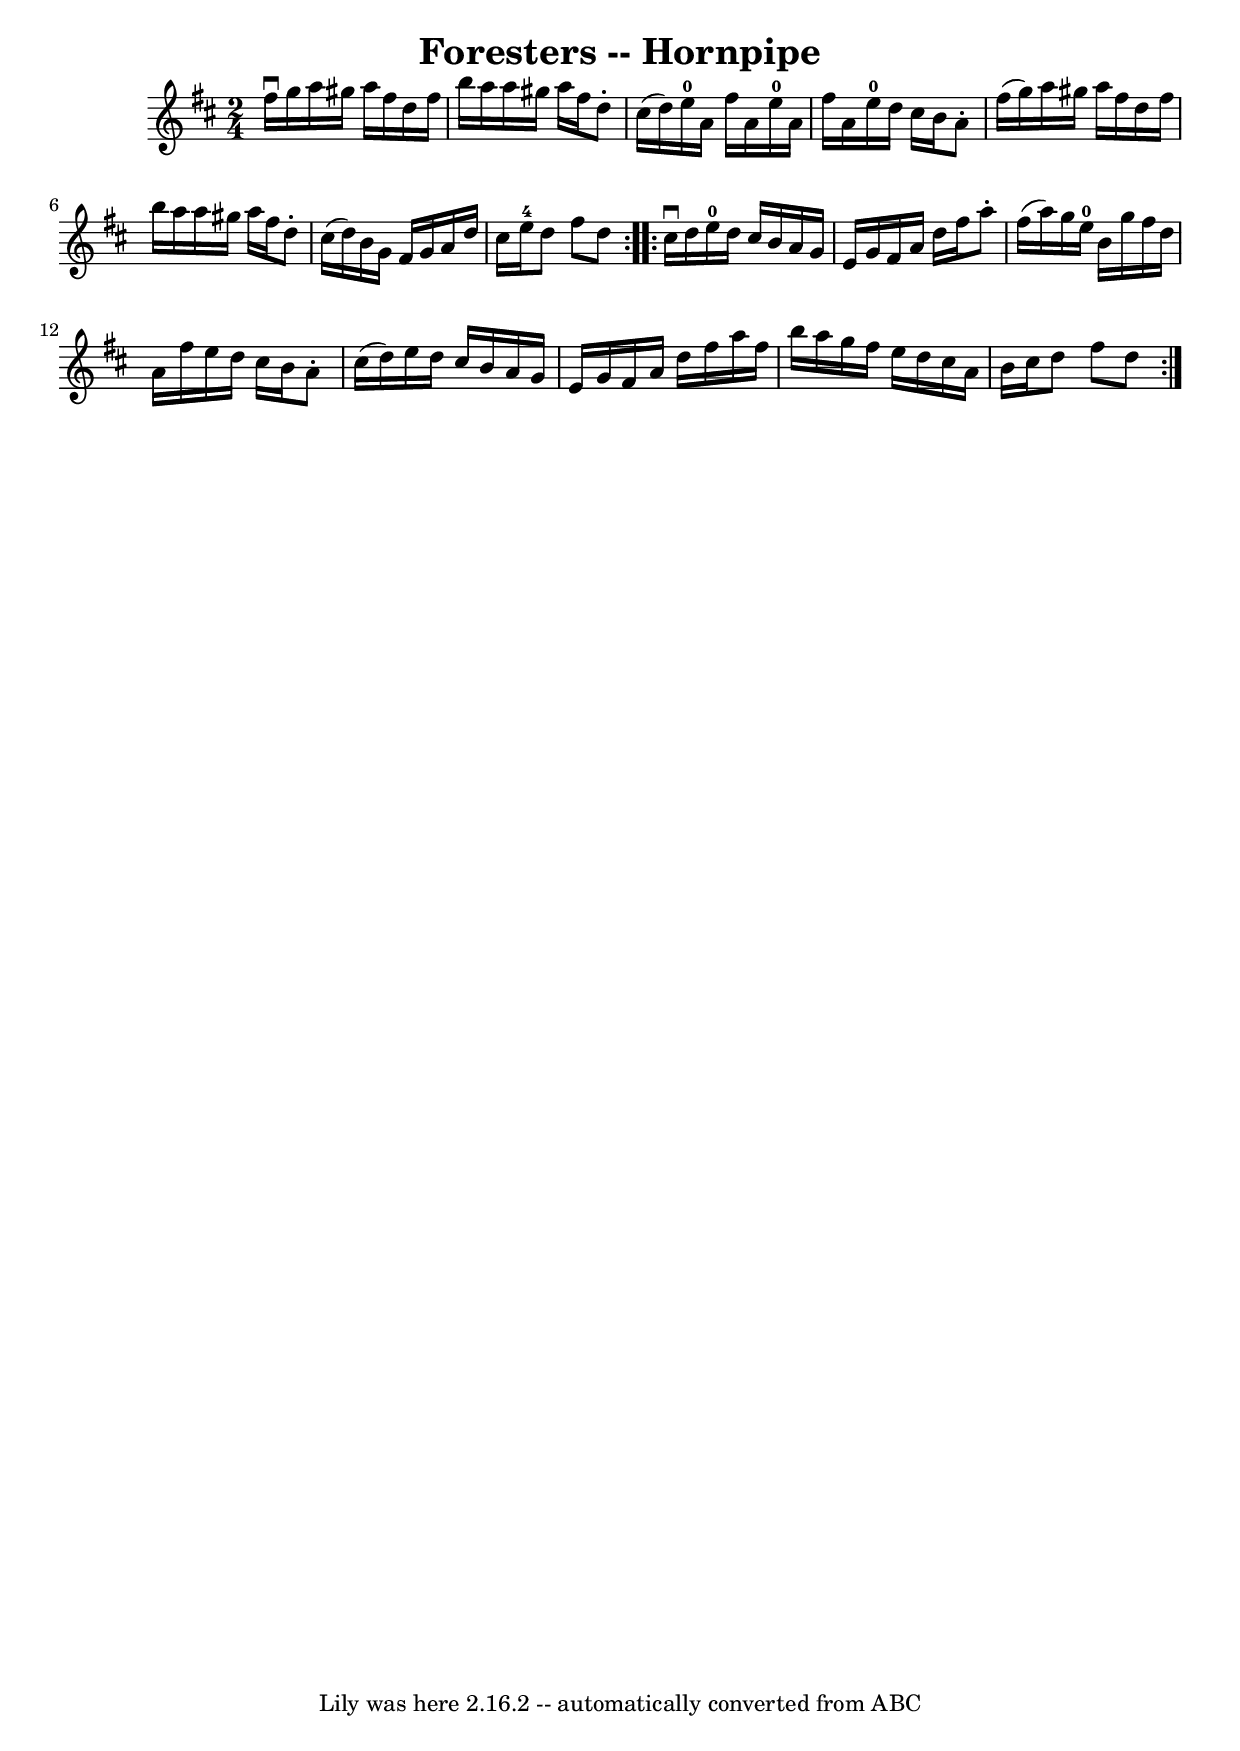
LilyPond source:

\version "2.7.40"
\include "Mammoth.ily"
\header {
	book = "Cole's 1000 Fiddle Tunes"
	crossRefNumber = "1"
	footnotes = ""
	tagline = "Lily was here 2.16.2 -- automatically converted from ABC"
	title = "Foresters -- Hornpipe"
}
voicedefault =  {
\set Score.defaultBarType = "empty"

\repeat volta 2 {
\time 2/4 \key d \major fis''16^\downbow g''16  |
 a''16    
gis''16 a''16 fis''16 d''16 fis''16 b''16 a''16  |
   
a''16 gis''16 a''16 fis''16 d''8 -. cis''16 (d''16) 
|
 e''16-0 a'16 fis''16 a'16 e''16-0 a'16    
fis''16 a'16  |
 e''16-0 d''16 cis''16 b'16 a'8 -.   
fis''16 (g''16) |
 a''16 gis''16 a''16 fis''16    
d''16 fis''16 b''16 a''16  |
 a''16 gis''16 a''16    
fis''16 d''8 -. cis''16 (d''16) |
 b'16 g'16 fis'16    
g'16 a'16 d''16 cis''16 e''16-4 |
 d''8 fis''8    
d''8  }     \repeat volta 2 { cis''16^\downbow d''16  |
 e''16 
-0 d''16 cis''16 b'16 a'16 g'16 e'16 g'16  |
   
fis'16 a'16 d''16 fis''16 a''8 -. fis''16 (a''16) |
  
 g''16 e''16-0 b'16 g''16 fis''16 d''16 a'16 fis''16  
|
 e''16 d''16 cis''16 b'16 a'8 -. cis''16 (d''16) 
|
 e''16 d''16 cis''16 b'16 a'16 g'16 e'16 g'16  
|
 fis'16 a'16 d''16 fis''16 a''16 fis''16 b''16    
a''16  |
 g''16 fis''16 e''16 d''16 cis''16 a'16 b'16 
 cis''16  |
 d''8 fis''8 d''8  }   
}

\score{
    <<

	\context Staff="default"
	{
	    \voicedefault 
	}

    >>
	\layout {
	}
	\midi {}
}
